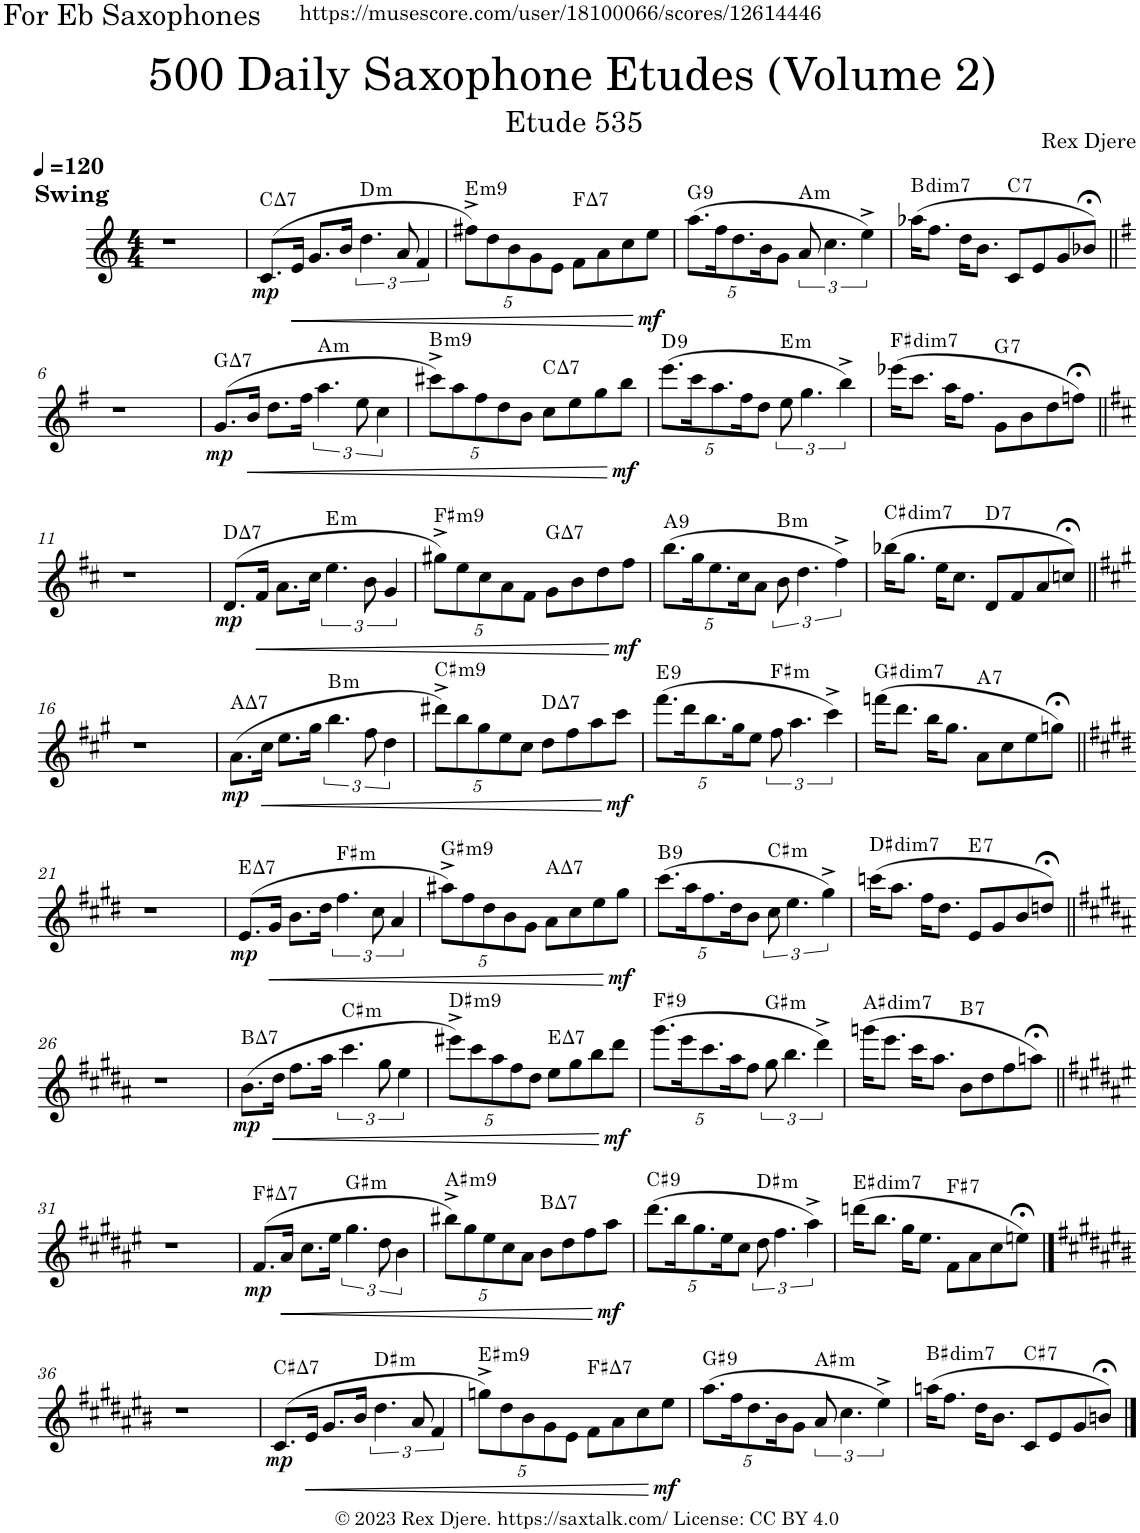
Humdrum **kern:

**kern	**dynam	**harte
*part1	*part1	*part1
*staff1	*staff1	*
*I"Alto Saxophone	*	*
*I'A. Sax.	*	*
*clefG2	*	*
*Trd5c9	*	*
*k[]	*	*
*M4/4	*	*
*MM120	*	*
=1	=1	=1
!LO:TX:a:B:t=Swing	!	!
1r	.	.
=2	=2	=2
!	!LO:DY:b	!LO:H:kt=7
(8.c/L	mp	C:maj7
!	!LO:HP:b	!
16e/Jk	<	.
8.g/L	.	.
16b/Jk	.	.
!	!	!LO:H:kt=m
6.dd\	.	D:min
12a/	.	.
6f/	.	.
=3	=3	=3
*Xbrackettup	*	*
!	!	!LO:H:kt=m9
10ff#X^\L)	.	E:min9
10dd\	.	.
10b\	.	.
10g\	.	.
10e\J	.	.
!	!	!LO:H:kt=7
8f\L	.	F:maj7
8a\	.	.
8cc\	.	.
!	!LO:DY:n=1:b	!
8ee\J	[ mf	.
=4	=4	=4
!	!	!LO:H:kt=9
(10.aa\L	.	G:9
20ff\K	.	.
10.dd\	.	.
20b\K	.	.
10g\J	.	.
*brackettup	*	*
!	!	!LO:H:kt=m
12a/	.	A:min
6.cc\	.	.
6ee^\)	.	.
=5	=5	=5
!	!	!LO:H:kt=dim7
(16aa-X\KL	.	B:dim7
8.ff\J	.	.
16dd\KL	.	.
8.b\J	.	.
!	!	!LO:H:kt=7
8c/L	.	C:7
8e/	.	.
8g/	.	.
8b-X;</J)	.	.
!!LO:LB:g=z
=6||	=6||	=6||
*k[f#]	*	*
1r	.	.
=7	=7	=7
!	!LO:DY:b	!LO:H:kt=7
(8.g/L	mp	G:maj7
!	!LO:HP:b	!
16b/Jk	<	.
8.dd\L	.	.
16ff#\Jk	.	.
!	!	!LO:H:kt=m
6.aa\	.	A:min
12ee\	.	.
6cc\	.	.
=8	=8	=8
*Xbrackettup	*	*
!	!	!LO:H:kt=m9
10ccc#X^\L)	.	B:min9
10aa\	.	.
10ff#\	.	.
10dd\	.	.
10b\J	.	.
!	!	!LO:H:kt=7
8cc\L	.	C:maj7
8ee\	.	.
8gg\	.	.
!	!LO:DY:n=1:b	!
8bb\J	[ mf	.
=9	=9	=9
!	!	!LO:H:kt=9
(10.eee\L	.	D:9
20ccc\K	.	.
10.aa\	.	.
20ff#\K	.	.
10dd\J	.	.
*brackettup	*	*
!	!	!LO:H:kt=m
12ee\	.	E:min
6.gg\	.	.
6bb^\)	.	.
=10	=10	=10
!	!	!LO:H:kt=dim7
(16eee-X\KL	.	F#:dim7
8.ccc\J	.	.
16aa\KL	.	.
8.ff#\J	.	.
!	!	!LO:H:kt=7
8g\L	.	G:7
8b\	.	.
8dd\	.	.
8ffn;<\J)	.	.
!!LO:LB:g=z
=11||	=11||	=11||
*k[f#c#]	*	*
1r	.	.
=12	=12	=12
!	!LO:DY:b	!LO:H:kt=7
(8.d/L	mp	D:maj7
!	!LO:HP:b	!
16f#/Jk	<	.
8.a\L	.	.
16cc#\Jk	.	.
!	!	!LO:H:kt=m
6.ee\	.	E:min
12b\	.	.
6g/	.	.
=13	=13	=13
*Xbrackettup	*	*
!	!	!LO:H:kt=m9
10gg#X^\L)	.	F#:min9
10ee\	.	.
10cc#\	.	.
10a\	.	.
10f#\J	.	.
!	!	!LO:H:kt=7
8g\L	.	G:maj7
8b\	.	.
8dd\	.	.
!	!LO:DY:n=1:b	!
8ff#\J	[ mf	.
=14	=14	=14
!	!	!LO:H:kt=9
(10.bb\L	.	A:9
20gg\K	.	.
10.ee\	.	.
20cc#\K	.	.
10a\J	.	.
*brackettup	*	*
!	!	!LO:H:kt=m
12b\	.	B:min
6.dd\	.	.
6ff#^\)	.	.
=15	=15	=15
!	!	!LO:H:kt=dim7
(16bb-X\KL	.	C#:dim7
8.gg\J	.	.
16ee\KL	.	.
8.cc#\J	.	.
!	!	!LO:H:kt=7
8d/L	.	D:7
8f#/	.	.
8a/	.	.
8ccn;</J)	.	.
!!LO:LB:g=z
=16||	=16||	=16||
*k[f#c#g#]	*	*
1r	.	.
=17	=17	=17
!	!LO:DY:b	!LO:H:kt=7
(8.a\L	mp	A:maj7
!	!LO:HP:b	!
16cc#\Jk	<	.
8.ee\L	.	.
16gg#\Jk	.	.
!	!	!LO:H:kt=m
6.bb\	.	B:min
12ff#\	.	.
6dd\	.	.
=18	=18	=18
*Xbrackettup	*	*
!	!	!LO:H:kt=m9
10ddd#X^\L)	.	C#:min9
10bb\	.	.
10gg#\	.	.
10ee\	.	.
10cc#\J	.	.
!	!	!LO:H:kt=7
8dd\L	.	D:maj7
8ff#\	.	.
8aa\	.	.
!	!LO:DY:n=1:b	!
8ccc#\J	[ mf	.
=19	=19	=19
!	!	!LO:H:kt=9
(10.fff#\L	.	E:9
20ddd\K	.	.
10.bb\	.	.
20gg#\K	.	.
10ee\J	.	.
*brackettup	*	*
!	!	!LO:H:kt=m
12ff#\	.	F#:min
6.aa\	.	.
6ccc#^\)	.	.
=20	=20	=20
!	!	!LO:H:kt=dim7
(16fffn\KL	.	G#:dim7
8.ddd\J	.	.
16bb\KL	.	.
8.gg#\J	.	.
!	!	!LO:H:kt=7
8a\L	.	A:7
8cc#\	.	.
8ee\	.	.
8ggn;<\J)	.	.
!!LO:LB:g=z
=21||	=21||	=21||
*k[f#c#g#d#]	*	*
1r	.	.
=22	=22	=22
!	!LO:DY:b	!LO:H:kt=7
(8.e/L	mp	E:maj7
!	!LO:HP:b	!
16g#/Jk	<	.
8.b\L	.	.
16dd#\Jk	.	.
!	!	!LO:H:kt=m
6.ff#\	.	F#:min
12cc#\	.	.
6a/	.	.
=23	=23	=23
*Xbrackettup	*	*
!	!	!LO:H:kt=m9
10aa#X^\L)	.	G#:min9
10ff#\	.	.
10dd#\	.	.
10b\	.	.
10g#\J	.	.
!	!	!LO:H:kt=7
8a\L	.	A:maj7
8cc#\	.	.
8ee\	.	.
!	!LO:DY:n=1:b	!
8gg#\J	[ mf	.
=24	=24	=24
!	!	!LO:H:kt=9
(10.ccc#\L	.	B:9
20aa\K	.	.
10.ff#\	.	.
20dd#\K	.	.
10b\J	.	.
*brackettup	*	*
!	!	!LO:H:kt=m
12cc#\	.	C#:min
6.ee\	.	.
6gg#^\)	.	.
=25	=25	=25
!	!	!LO:H:kt=dim7
(16cccn\KL	.	D#:dim7
8.aa\J	.	.
16ff#\KL	.	.
8.dd#\J	.	.
!	!	!LO:H:kt=7
8e/L	.	E:7
8g#/	.	.
8b/	.	.
8ddn;</J)	.	.
!!LO:LB:g=z
=26||	=26||	=26||
*k[f#c#g#d#a#]	*	*
1r	.	.
=27	=27	=27
!	!LO:DY:b	!LO:H:kt=7
(8.b\L	mp	B:maj7
!	!LO:HP:b	!
16dd#\Jk	<	.
8.ff#\L	.	.
16aa#\Jk	.	.
!	!	!LO:H:kt=m
6.ccc#\	.	C#:min
12gg#\	.	.
6ee\	.	.
=28	=28	=28
*Xbrackettup	*	*
!	!	!LO:H:kt=m9
10eee#X^\L)	.	D#:min9
10ccc#\	.	.
10aa#\	.	.
10ff#\	.	.
10dd#\J	.	.
!	!	!LO:H:kt=7
8ee\L	.	E:maj7
8gg#\	.	.
8bb\	.	.
!	!LO:DY:n=1:b	!
8ddd#\J	[ mf	.
=29	=29	=29
!	!	!LO:H:kt=9
(10.ggg#\L	.	F#:9
20eee\K	.	.
10.ccc#\	.	.
20aa#\K	.	.
10ff#\J	.	.
*brackettup	*	*
!	!	!LO:H:kt=m
12gg#\	.	G#:min
6.bb\	.	.
6ddd#^\)	.	.
=30	=30	=30
!	!	!LO:H:kt=dim7
(16gggn\KL	.	A#:dim7
8.eee\J	.	.
16ccc#\KL	.	.
8.aa#\J	.	.
!	!	!LO:H:kt=7
8b\L	.	B:7
8dd#\	.	.
8ff#\	.	.
8aan;<\J)	.	.
!!LO:LB:g=z
=31||	=31||	=31||
*k[f#c#g#d#a#e#]	*	*
1r	.	.
=32	=32	=32
!	!LO:DY:b	!LO:H:kt=7
(8.f#/L	mp	F#:maj7
!	!LO:HP:b	!
16a#/Jk	<	.
8.cc#\L	.	.
16ee#\Jk	.	.
!	!	!LO:H:kt=m
6.gg#\	.	G#:min
12dd#\	.	.
6b\	.	.
=33	=33	=33
*Xbrackettup	*	*
!	!	!LO:H:kt=m9
10bb#X^\L)	.	A#:min9
10gg#\	.	.
10ee#\	.	.
10cc#\	.	.
10a#\J	.	.
!	!	!LO:H:kt=7
8b\L	.	B:maj7
8dd#\	.	.
8ff#\	.	.
!	!LO:DY:n=1:b	!
8aa#\J	[ mf	.
=34	=34	=34
!	!	!LO:H:kt=9
(10.ddd#\L	.	C#:9
20bb\K	.	.
10.gg#\	.	.
20ee#\K	.	.
10cc#\J	.	.
*brackettup	*	*
!	!	!LO:H:kt=m
12dd#\	.	D#:min
6.ff#\	.	.
6aa#^\)	.	.
=35	=35	=35
!	!	!LO:H:kt=dim7
(16dddn\KL	.	E#:dim7
8.bb\J	.	.
16gg#\KL	.	.
8.ee#\J	.	.
!	!	!LO:H:kt=7
8f#\L	.	F#:7
8a#\	.	.
8cc#\	.	.
8een;<\J)	.	.
!!LO:LB:g=z
==36	==36	==36
*k[f#c#g#d#a#e#b#]	*	*
1r	.	.
=37	=37	=37
!	!LO:DY:b	!LO:H:kt=7
(8.c#/L	mp	C#:maj7
!	!LO:HP:b	!
16e#/Jk	<	.
8.g#/L	.	.
16b#/Jk	.	.
!	!	!LO:H:kt=m
6.dd#\	.	D#:min
12a#/	.	.
6f#/	.	.
=38	=38	=38
*Xbrackettup	*	*
!	!	!LO:H:kt=m9
10ggn^\L)	.	E#:min9
10dd#\	.	.
10b#\	.	.
10g#\	.	.
10e#\J	.	.
!	!	!LO:H:kt=7
8f#\L	.	F#:maj7
8a#\	.	.
8cc#\	.	.
!	!LO:DY:n=1:b	!
8ee#\J	[ mf	.
=39	=39	=39
!	!	!LO:H:kt=9
(10.aa#\L	.	G#:9
20ff#\K	.	.
10.dd#\	.	.
20b#\K	.	.
10g#\J	.	.
*brackettup	*	*
!	!	!LO:H:kt=m
12a#/	.	A#:min
6.cc#\	.	.
6ee#^\)	.	.
=40	=40	=40
!	!	!LO:H:kt=dim7
(16aan\KL	.	B#:dim7
8.ff#\J	.	.
16dd#\KL	.	.
8.b#\J	.	.
!	!	!LO:H:kt=7
8c#/L	.	C#:7
8e#/	.	.
8g#/	.	.
8bn;</J)	.	.
==	==	==
*-	*-	*-
